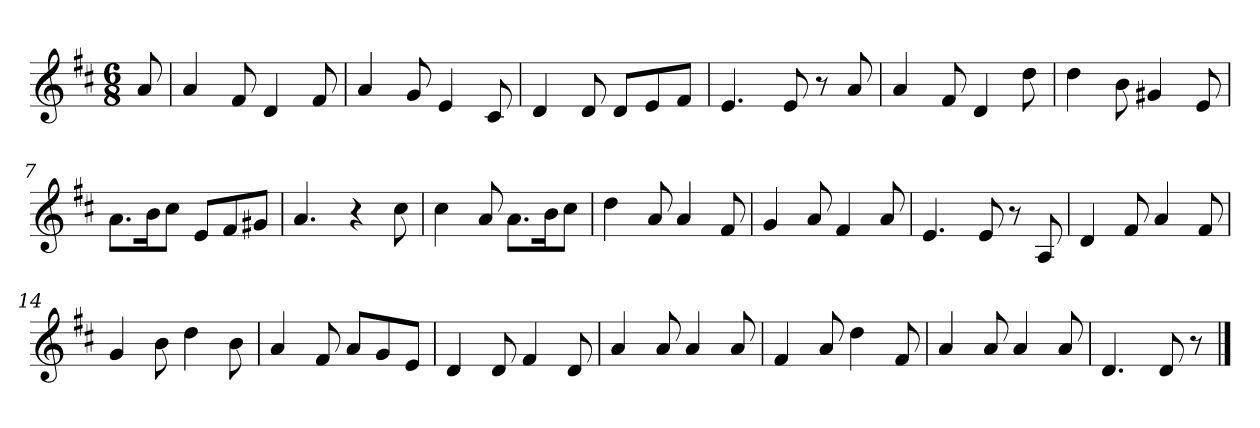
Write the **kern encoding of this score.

**kern
*part1
*staff1
*clefG2
*k[f#c#]
*D:
*M6/8
*MM120
=
8a
=1
4a
8f#
4d
8f#
=2
4a
8g
4e
8c#
=3
4d
8d
8d/L
8e/
8f#/J
=4
4.e
8e
8r
8a
=5
4a
8f#
4d
8dd
=6
4dd
8b
4g#X
8e
=7
8.a\L
16b\K
8cc#\J
8e/L
8f#/
8g#X/J
=8
4.a
4r
8cc#
=9
4cc#
8a
8.a\L
16b\K
8cc#\J
=10
4dd
8a
4a
8f#
=11
4g
8a
4f#
8a
=12
4.e
8e
8r
8A
=13
4d
8f#
4a
8f#
=14
4g
8b
4dd
8b
=15
4a
8f#
8a/L
8g/
8e/J
=16
4d
8d
4f#
8d
=17
4a
8a
4a
8a
=18
4f#
8a
4dd
8f#
=19
4a
8a
4a
8a
=20
4.d
8d
8r
==
*-
